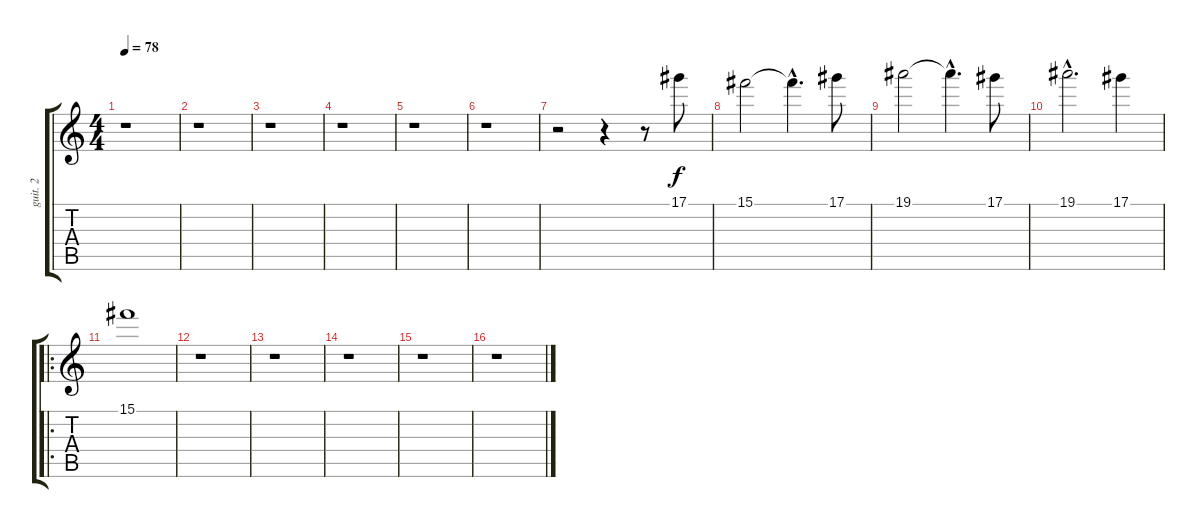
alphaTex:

\track ("guit. 2" "guit. 2") {instrument distortionguitar}
\staff {score tabs}
\tuning (Eb4 Bb3 Gb3 Db3 Ab2 Eb2) {hide}
\ts (4 4)
\tempo 78
\clef g2
\ks c
r.1{dy f instrument distortionguitar} |
r.1 |
r.1 |
r.1 |
r.1 |
r.1 |
r.2 r.4 r.8 17.1.8{volume 16} |
15.1.2 15.1{hac t}.4{d} 17.1.8 |
19.1.2 19.1{hac t}.4{d} 17.1.8 |
19.1{hac}.2{d} 17.1.4 |
\ro
15.1.1{volume 14} |
r.1 |
r.1 |
r.1 |
r.1 |
r.1
